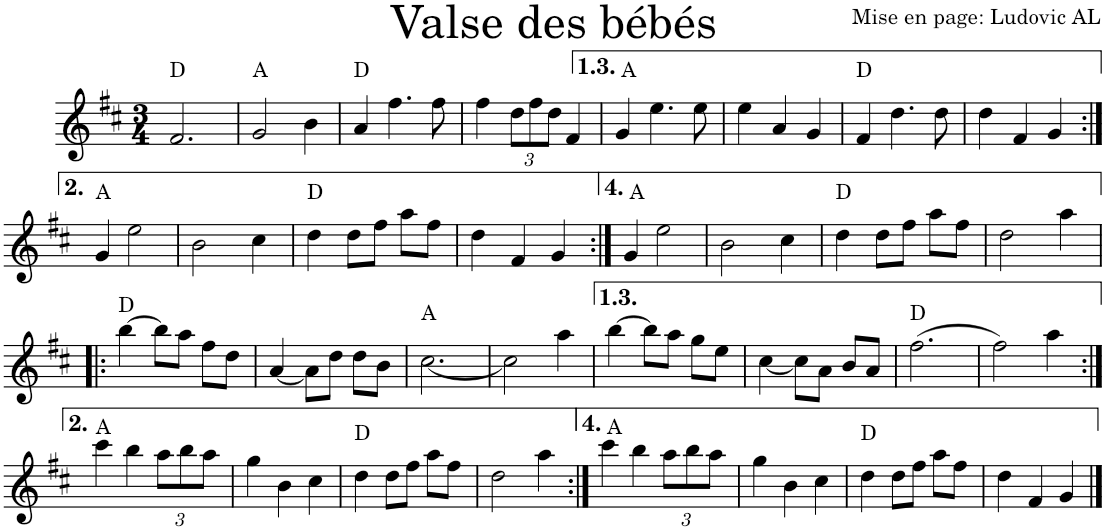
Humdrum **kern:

**kern	**harte
*part1	*part1
*staff1	*
*I"Voice	*
*I'V	*
*clefG2	*
*k[f#c#]	*
*M3/4	*
=1	=1
2.f#/	D:maj
=2	=2
2g/	A:maj
4b\	.
=3	=3
4a/	D:maj
4.ff#\	.
8ff#\	.
=4	=4
4ff#\	.
*Xbrackettup	*
12dd\L	.
12ff#\	.
12dd\J	.
4f#/	.
=5	=5
4g/	A:maj
4.ee\	.
8ee\	.
=6	=6
4ee\	.
4a/	.
4g/	.
=7	=7
4f#/	D:maj
4.dd\	.
8dd\	.
=8	=8
4dd\	.
4f#/	.
4g/	.
!!LO:LB:g=z
=9:|!	=9:|!
4g/	A:maj
2ee\	.
=10	=10
2b\	.
4cc#\	.
=11	=11
4dd\	D:maj
8dd\L	.
8ff#\J	.
8aa\L	.
8ff#\J	.
=12	=12
4dd\	.
4f#/	.
4g/	.
=13:|!	=13:|!
4g/	A:maj
2ee\	.
=14	=14
2b\	.
4cc#\	.
=15	=15
4dd\	D:maj
8dd\L	.
8ff#\J	.
8aa\L	.
8ff#\J	.
=16	=16
2dd\	.
4aa\	.
!!LO:LB:g=z
=17!|:	=17!|:
[>4bb\	D:maj
8bb\L]	.
8aa\J	.
8ff#\L	.
8dd\J	.
=18	=18
[<4a/	.
8a\L]	.
8dd\J	.
8dd\L	.
8b\J	.
=19	=19
[<2.cc#\	A:maj
=20	=20
2cc#\]	.
4aa\	.
=21	=21
[>4bb\	.
8bb\L]	.
8aa\J	.
8gg\L	.
8ee\J	.
=22	=22
[<4cc#\	.
8cc#\L]	.
8a\J	.
8b/L	.
8a/J	.
=23	=23
(2.ff#\	D:maj
=24	=24
2ff#\)	.
4aa\	.
!!LO:LB:g=z
=25:|!	=25:|!
4ccc#\	A:maj
4bb\	.
12aa\L	.
12bb\	.
12aa\J	.
=26	=26
4gg\	.
4b\	.
4cc#\	.
=27	=27
4dd\	D:maj
8dd\L	.
8ff#\J	.
8aa\L	.
8ff#\J	.
=28	=28
2dd\	.
4aa\	.
=29:|!	=29:|!
4ccc#\	A:maj
4bb\	.
12aa\L	.
12bb\	.
12aa\J	.
=30	=30
4gg\	.
4b\	.
4cc#\	.
=31	=31
4dd\	D:maj
8dd\L	.
8ff#\J	.
8aa\L	.
8ff#\J	.
=32	=32
4dd\	.
4f#/	.
4g/	.
==	==
*-	*-
